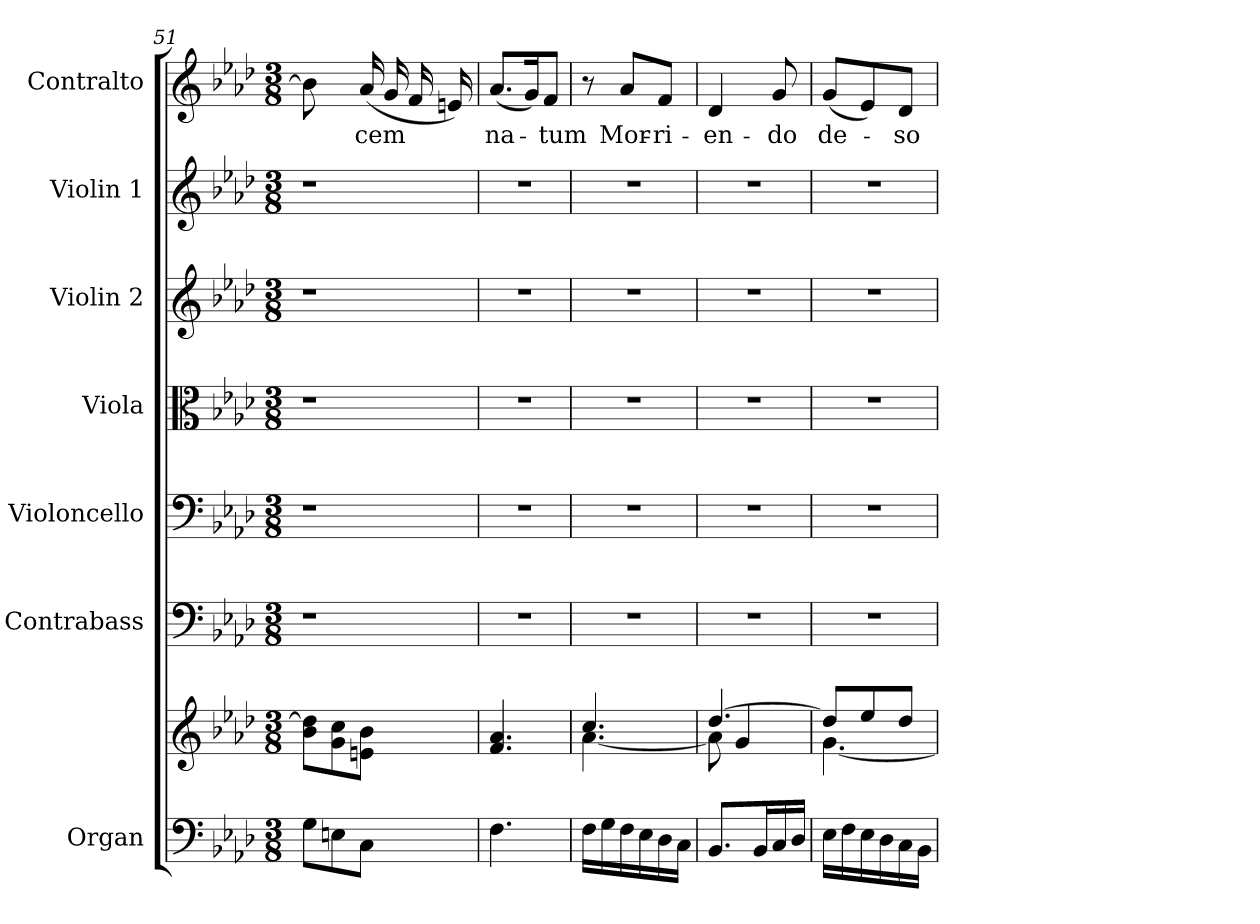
**kern	**kern	**kern	**kern	**kern	**kern	**kern	**kern	**text
*part7	*part7	*part6	*part5	*part4	*part3	*part2	*part1	*part1
*staff8	*staff7	*staff6	*staff5	*staff4	*staff3	*staff2	*staff1	*staff1
*I"Organ	*	*I"Contrabass	*I"Violoncello	*I"Viola	*I"Violin 2	*I"Violin 1	*I"Contralto	*
*I'Org.	*	*I'Cb.	*I'Vc.	*I'Vla.	*I'Vln. 2	*I'Vln. 1	*I'C.	*
*clefF4	*clefG2	*clefF4	*clefF4	*clefC3	*clefG2	*clefG2	*clefG2	*
*	*	*ITrd7c12	*	*	*	*	*	*
*k[b-e-a-d-]	*k[b-e-a-d-]	*k[b-e-a-d-]	*k[b-e-a-d-]	*k[b-e-a-d-]	*k[b-e-a-d-]	*k[b-e-a-d-]	*k[b-e-a-d-]	*
*f:	*f:	*f:	*f:	*f:	*f:	*f:	*f:	*
*M3/8	*M3/8	*M3/8	*M3/8	*M3/8	*M3/8	*M3/8	*M3/8	*
=51	=51	=51	=51	=51	=51	=51	=51	=51
!	!	!LO:N:vis=1	!LO:N:vis=1	!LO:N:vis=1	!LO:N:vis=1	!LO:N:vis=1	!	!
!	!	!	!	!	!	!	!	!LO:LY:b:color=#000000
*	*	*	*	*	*	*	*^	*
8Gi\L	8b-i\ 8dd-i]\L	4.r	4.r	4.r	4.r	4.r	8b-i\]	8ryy	--
8Eni\	8gi\ 8cci\	.	.	.	.	.	8ryy	4.ryy	.
!	!	!	!	!	!	!	!	!	!LO:LY:b:color=#000000
8Ci\J	8eni\ 8b-i\J	.	.	.	.	.	(16a-i/	.	cem
.	.	.	.	.	.	.	16gi/	.	.
8ryy	8ryy	8ryy	8ryy	8ryy	8ryy	8ryy	16fi/	.	.
.	.	.	.	.	.	.	16eni/)	.	.
*	*	*	*	*	*	*	*v	*v	*
=52	=52	=52	=52	=52	=52	=52	=52	=52
!	!	!LO:N:vis=1	!LO:N:vis=1	!LO:N:vis=1	!LO:N:vis=1	!LO:N:vis=1	!	!
!	!	!	!	!	!	!	!	!LO:LY:b:color=#000000
4.Fi\	4.fi/ 4.a-i	4.r	4.r	4.r	4.r	4.r	(8.a-i/L	na-
.	.	.	.	.	.	.	16gi/K)	.
!	!	!	!	!	!	!	!	!LO:LY:b:color=#000000
.	.	.	.	.	.	.	8fi/J	-tum
=53	=53	=53	=53	=53	=53	=53	=53	=53
*	*^	*	*	*	*	*	*	*
!	!	!	!LO:N:vis=1	!LO:N:vis=1	!LO:N:vis=1	!LO:N:vis=1	!LO:N:vis=1	!	!
16Fi\LL	4.cci/	[4.a-i\	4.r	4.r	4.r	4.r	4.r	8r	.
16Gi\	.	.	.	.	.	.	.	.	.
!	!	!	!	!	!	!	!	!	!LO:LY:b:color=#000000
16Fi\	.	.	.	.	.	.	.	8a-i/L	Mor-
16E-i\	.	.	.	.	.	.	.	.	.
!	!	!	!	!	!	!	!	!	!LO:LY:b:color=#000000
16D-i\	.	.	.	.	.	.	.	8fi/J	-ri-
16Ci\JJ	.	.	.	.	.	.	.	.	.
=54	=54	=54	=54	=54	=54	=54	=54	=54	=54
!	!	!	!LO:N:vis=1	!LO:N:vis=1	!LO:N:vis=1	!LO:N:vis=1	!LO:N:vis=1	!	!
!	!	!	!	!	!	!	!	!	!LO:LY:b:color=#000000
8.BB-i/L	[4.dd-i/	8a-i\]	4.r	4.r	4.r	4.r	4.r	4d-i/	-en-
.	.	4gi/	.	.	.	.	.	.	.
16BB-i/L	.	.	.	.	.	.	.	.	.
!	!	!	!	!	!	!	!	!	!LO:LY:b:color=#000000
16Ci/	.	.	.	.	.	.	.	8gi/	-do
16D-i/JJ	.	.	.	.	.	.	.	.	.
!!LO:PB:g=z
=55	=55	=55	=55	=55	=55	=55	=55	=55	=55
!	!	!	!LO:N:vis=1	!LO:N:vis=1	!LO:N:vis=1	!LO:N:vis=1	!LO:N:vis=1	!	!
!	!	!	!	!	!	!	!	!	!LO:LY:b:color=#000000
16E-i\LL	8dd-i/L]	[4.gi\	4.r	4.r	4.r	4.r	4.r	(8gi/L	de-
16Fi\	.	.	.	.	.	.	.	.	.
16E-i\	8ee-i/	.	.	.	.	.	.	8e-i/)	.
16D-i\	.	.	.	.	.	.	.	.	.
!	!	!	!	!	!	!	!	!	!LO:LY:b:color=#000000
16Ci\	8dd-i/J	.	.	.	.	.	.	8d-i/J	-so-
16BB-i\JJ	.	.	.	.	.	.	.	.	.
*	*v	*v	*	*	*	*	*	*	*
=	=	=	=	=	=	=	=	=
*-	*-	*-	*-	*-	*-	*-	*-	*-
